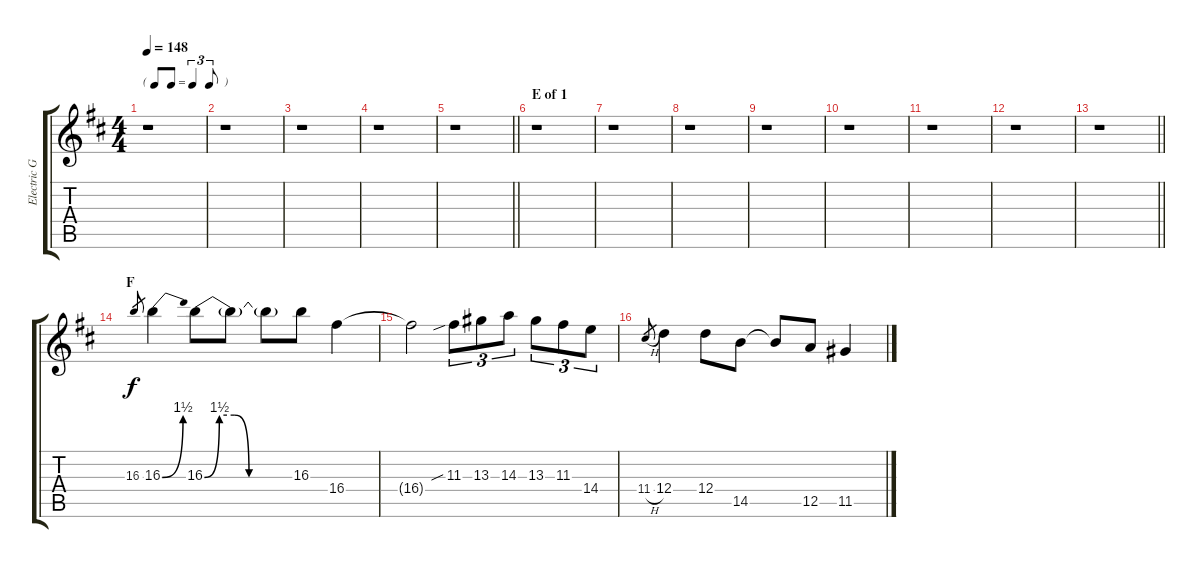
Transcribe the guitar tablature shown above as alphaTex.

\track ("Electric Guitar3" "Electric G") {instrument distortionguitar}
\staff {score tabs}
\tuning (E4 B3 G3 D3 A2 E2) {hide}
\ts (4 4)
\tf triplet8th
\tempo 148
\clef g2
\ks bminor
r.1{dy f} |
r.1 |
r.1 |
r.1 |
\barLineRight lightlight
r.1 |
\section ("" "E of 1")
r.1 |
r.1 |
r.1 |
r.1 |
r.1 |
r.1 |
r.1 |
\barLineRight lightlight
r.1 |
\section ("" "F")
16.3.8{gr} 16.3{be (bend 0 0 60 6)}.4 16.3{be (custom 0 0 10 6 20 6 30 0 60 0)}.8 16.3{t}.8 16.3{t}.8 16.3.8 16.4.4 |
16.4{t}.2 11.3{sib}.8{tu (3 2)} 13.3.8{tu (3 2)} 14.3.8{tu (3 2)} 13.3.8{tu (3 2)} 11.3.8{tu (3 2)} 14.4.8{tu (3 2)} |
11.4{h}.8{gr} 12.4.4 12.4.8 14.5.8 14.5{t}.8 12.5.8 11.5.4
